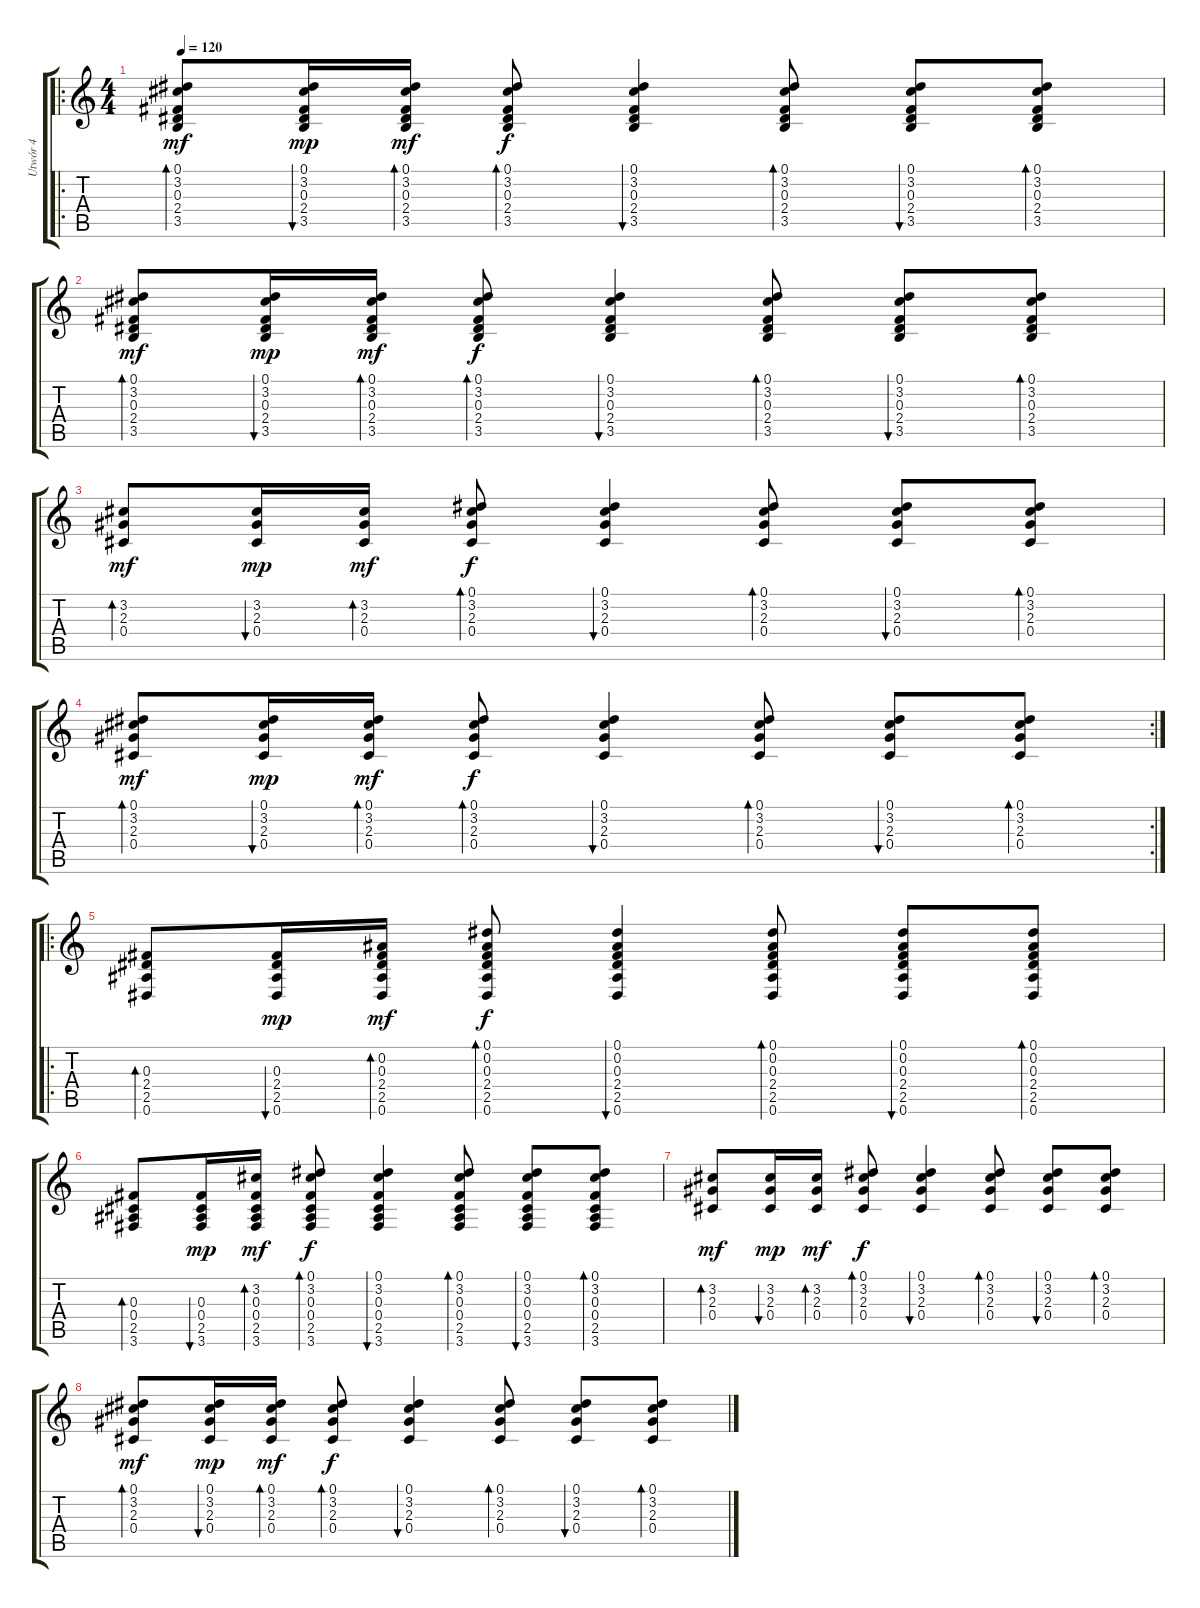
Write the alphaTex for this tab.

\track ("Utwór 4" "Utwór 4") {instrument acousticguitarsteel}
\staff {score tabs}
\tuning (Eb4 Bb3 Gb3 Db3 Ab2 Eb2) {hide}
\ro
\ts (4 4)
\tempo 120
\clef g2
\ks c
(0.1 3.2 0.3 2.4 3.5).8{bd 120 dy mf} (0.1 3.2 0.3 2.4 3.5).16{bu 60 dy mp} (0.1 3.2 0.3 2.4 3.5).16{bd 60 dy mf} (0.1 3.2 0.3 2.4 3.5).8{bd 60 dy f} (0.1 3.2 0.3 2.4 3.5).4{bu 60} (0.1 3.2 0.3 2.4 3.5).8{bd 60} (0.1 3.2 0.3 2.4 3.5).8{bu 60} (0.1 3.2 0.3 2.4 3.5).8{bd 60} |
(0.1 3.2 0.3 2.4 3.5).8{bd 120 dy mf} (0.1 3.2 0.3 2.4 3.5).16{bu 60 dy mp} (0.1 3.2 0.3 2.4 3.5).16{bd 60 dy mf} (0.1 3.2 0.3 2.4 3.5).8{bd 60 dy f} (0.1 3.2 0.3 2.4 3.5).4{bu 60} (0.1 3.2 0.3 2.4 3.5).8{bd 60} (0.1 3.2 0.3 2.4 3.5).8{bu 60} (0.1 3.2 0.3 2.4 3.5).8{bd 60} |
(3.2 2.3 0.4).8{bd 120 dy mf} (3.2 2.3 0.4).16{bu 60 dy mp} (3.2 2.3 0.4).16{bd 60 dy mf} (0.1 3.2 2.3 0.4).8{bd 60 dy f} (0.1 3.2 2.3 0.4).4{bu 60} (0.1 3.2 2.3 0.4).8{bd 60} (0.1 3.2 2.3 0.4).8{bu 60} (0.1 3.2 2.3 0.4).8{bd 60} |
\rc 2
(0.1 3.2 2.3 0.4).8{bd 120 dy mf} (0.1 3.2 2.3 0.4).16{bu 60 dy mp} (0.1 3.2 2.3 0.4).16{bd 60 dy mf} (0.1 3.2 2.3 0.4).8{bd 60 dy f} (0.1 3.2 2.3 0.4).4{bu 60} (0.1 3.2 2.3 0.4).8{bd 60} (0.1 3.2 2.3 0.4).8{bu 60} (0.1 3.2 2.3 0.4).8{bd 60} |
\ro
(0.3 2.4 2.5 0.6).8{bd 120} (0.3 2.4 2.5 0.6).16{bu 60 dy mp} (0.2 0.3 2.4 2.5 0.6).16{bd 60 dy mf} (0.1 0.2 0.3 2.4 2.5 0.6).8{bd 60 dy f} (0.1 0.2 0.3 2.4 2.5 0.6).4{bu 60} (0.1 0.2 0.3 2.4 2.5 0.6).8{bd 60} (0.1 0.2 0.3 2.4 2.5 0.6).8{bu 60} (0.1 0.2 0.3 2.4 2.5 0.6).8{bd 60} |
(0.3 0.4 2.5 3.6).8{bd 120} (0.3 0.4 2.5 3.6).16{bu 60 dy mp} (3.2 0.3 0.4 2.5 3.6).16{bd 60 dy mf} (0.1 3.2 0.3 0.4 2.5 3.6).8{bd 60 dy f} (0.1 3.2 0.3 0.4 2.5 3.6).4{bu 60} (0.1 3.2 0.3 0.4 2.5 3.6).8{bd 60} (0.1 3.2 0.3 0.4 2.5 3.6).8{bu 60} (0.1 3.2 0.3 0.4 2.5 3.6).8{bd 60} |
(3.2 2.3 0.4).8{bd 120 dy mf} (3.2 2.3 0.4).16{bu 60 dy mp} (3.2 2.3 0.4).16{bd 60 dy mf} (0.1 3.2 2.3 0.4).8{bd 60 dy f} (0.1 3.2 2.3 0.4).4{bu 60} (0.1 3.2 2.3 0.4).8{bd 60} (0.1 3.2 2.3 0.4).8{bu 60} (0.1 3.2 2.3 0.4).8{bd 60} |
(0.1 3.2 2.3 0.4).8{bd 120 dy mf} (0.1 3.2 2.3 0.4).16{bu 60 dy mp} (0.1 3.2 2.3 0.4).16{bd 60 dy mf} (0.1 3.2 2.3 0.4).8{bd 60 dy f} (0.1 3.2 2.3 0.4).4{bu 60} (0.1 3.2 2.3 0.4).8{bd 60} (0.1 3.2 2.3 0.4).8{bu 60} (0.1 3.2 2.3 0.4).8{bd 60}
